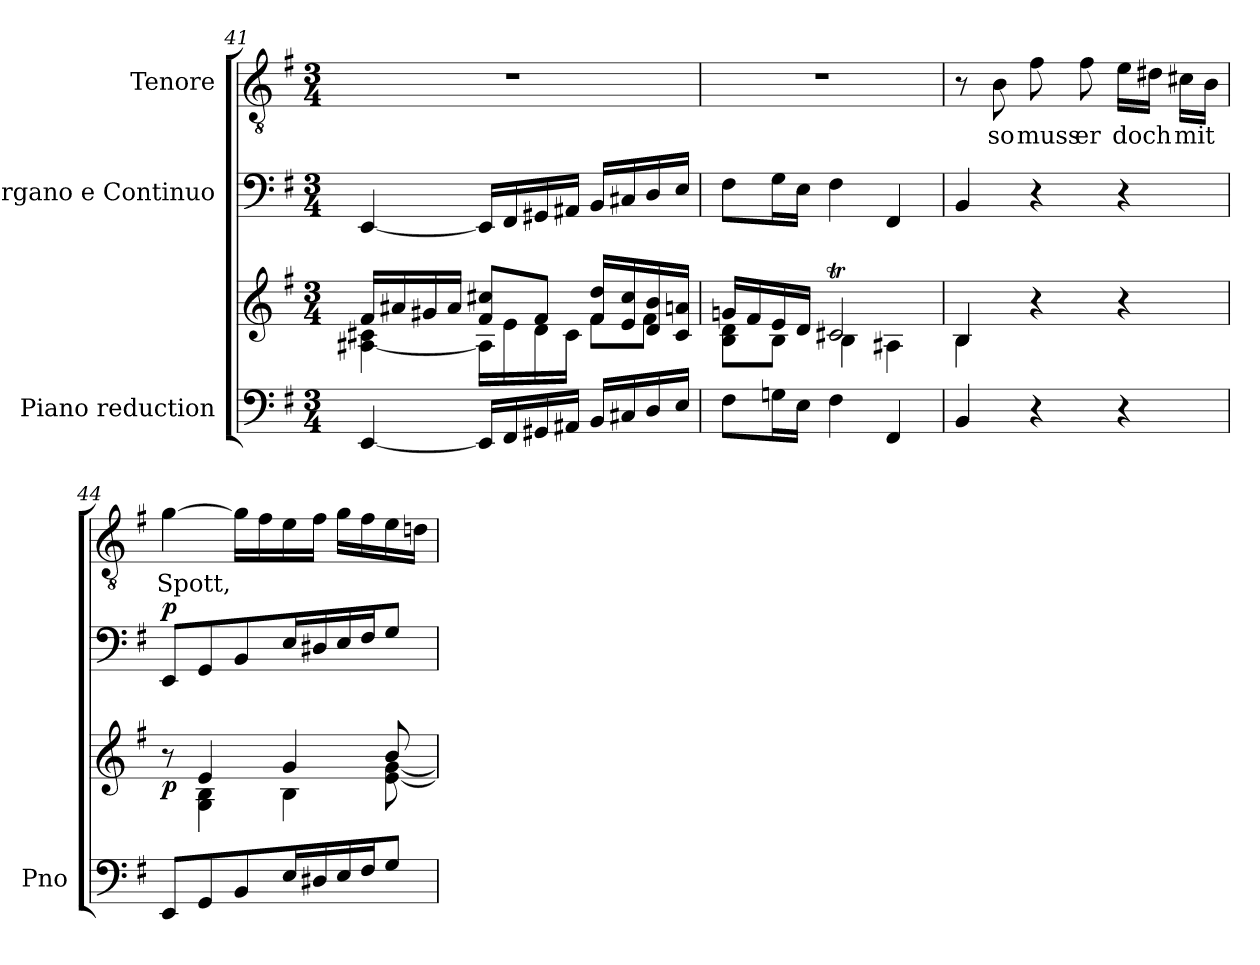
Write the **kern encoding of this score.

**kern	**kern	**dynam	**kern	**dynam	**kern	**text
*part3	*part3	*part3	*part2	*part2	*part1	*part1
*staff4	*staff3	*staff3/4	*staff2	*staff2	*staff1	*staff1
*I"Piano reduction	*	*	*I"Organo e Continuo	*	*I"Tenore	*
*I'Pno	*	*	*	*	*	*
!!LO:LB:g=z
*clefF4	*clefG2	*	*clefF4	*	*clefGv2	*
*k[f#]	*k[f#]	*	*k[f#]	*	*k[f#]	*
*M3/4	*M3/4	*	*M3/4	*	*M3/4	*
=41	=41	=41	=41	=41	=41	=41
*	*^	*	*	*	*	*
[4EE/	16f#/LL	[4A#X\ 4c#X\	.	[4EE/	.	2.r	.
.	16a#X/	.	.	.	.	.	.
.	16g#X/	.	.	.	.	.	.
.	16a#/JJ	.	.	.	.	.	.
16EE/LL]	8f#/ 8cc#X/L	16A#\LL]	.	16EE/LL]	.	.	.
16FF#/	.	16e\	.	16FF#/	.	.	.
16GG#X/	8f#/J	16d\	.	16GG#X/	.	.	.
16AA#X/JJ	.	16c#\JJ	.	16AA#X/JJ	.	.	.
16BB/LL	16f#/ 16dd/LL	8f#\L	.	16BB/LL	.	.	.
16C#X/	16e/ 16cc#/	.	.	16C#X/	.	.	.
16D/	16d/ 16b/	8f#\J	.	16D/	.	.	.
16E/JJ	16c#/ 16an/JJ	.	.	16E/JJ	.	.	.
=42	=42	=42	=42	=42	=42	=42	=42
8F#\L	16gn/LL	8B\ 8d\L	.	8F#\L	.	2.r	.
.	16f#/	.	.	.	.	.	.
16Gn\L	16e/	8B\J	.	16G\L	.	.	.
16E\JJ	16d/JJ	.	.	16E\JJ	.	.	.
4F#\	2c#Xt/	4B\	.	4F#\	.	.	.
4FF#/	.	4A#X\	.	4FF#/	.	.	.
=43	=43	=43	=43	=43	=43	=43	=43
4BB/	4B/	4B\	.	4BB/	.	8r	.
!	!	!	!	!	!	!	!LO:LY:b
.	.	.	.	.	.	8B\	so
!	!	!	!	!	!	!	!LO:LY:b
4r	4r	4ryy	.	4r	.	8f#\	muss
!	!	!	!	!	!	!	!LO:LY:b
.	.	.	.	.	.	8f#\	er
!	!	!	!	!	!	!	!LO:LY:b
4r	4r	4ryy	.	4r	.	16e\LL	doch
.	.	.	.	.	.	16d#X\JJ	.
!	!	!	!	!	!	!	!LO:LY:b
.	.	.	.	.	.	16c#X\LL	mit
.	.	.	.	.	.	16B\JJ	.
=44	=44	=44	=44	=44	=44	=44	=44
!	!	!	!LO:DY:b	!	!LO:DY:a	!	!LO:LY:b
8EE/L	8r	8ryy	p	8EE/L	p	[4g\	Spott,
8GG/	4e/	4G\ 4B\	.	8GG/	.	.	.
8BB/	.	.	.	8BB/	.	16g\LL]	.
.	.	.	.	.	.	16f#\	.
16E/L	4g/	4B\	.	16E/L	.	16e\	.
16D#X/	.	.	.	16D#X/	.	16f#\JJ	.
16E/	.	.	.	16E/	.	16g\LL	.
16F#/J	.	.	.	16F#/J	.	16f#\	.
8G/J	8b/	[8e\ [8g\	.	8G/J	.	16e\	.
.	.	.	.	.	.	16dn\JJ	.
*	*v	*v	*	*	*	*	*
=	=	=	=	=	=	=
*-	*-	*-	*-	*-	*-	*-
